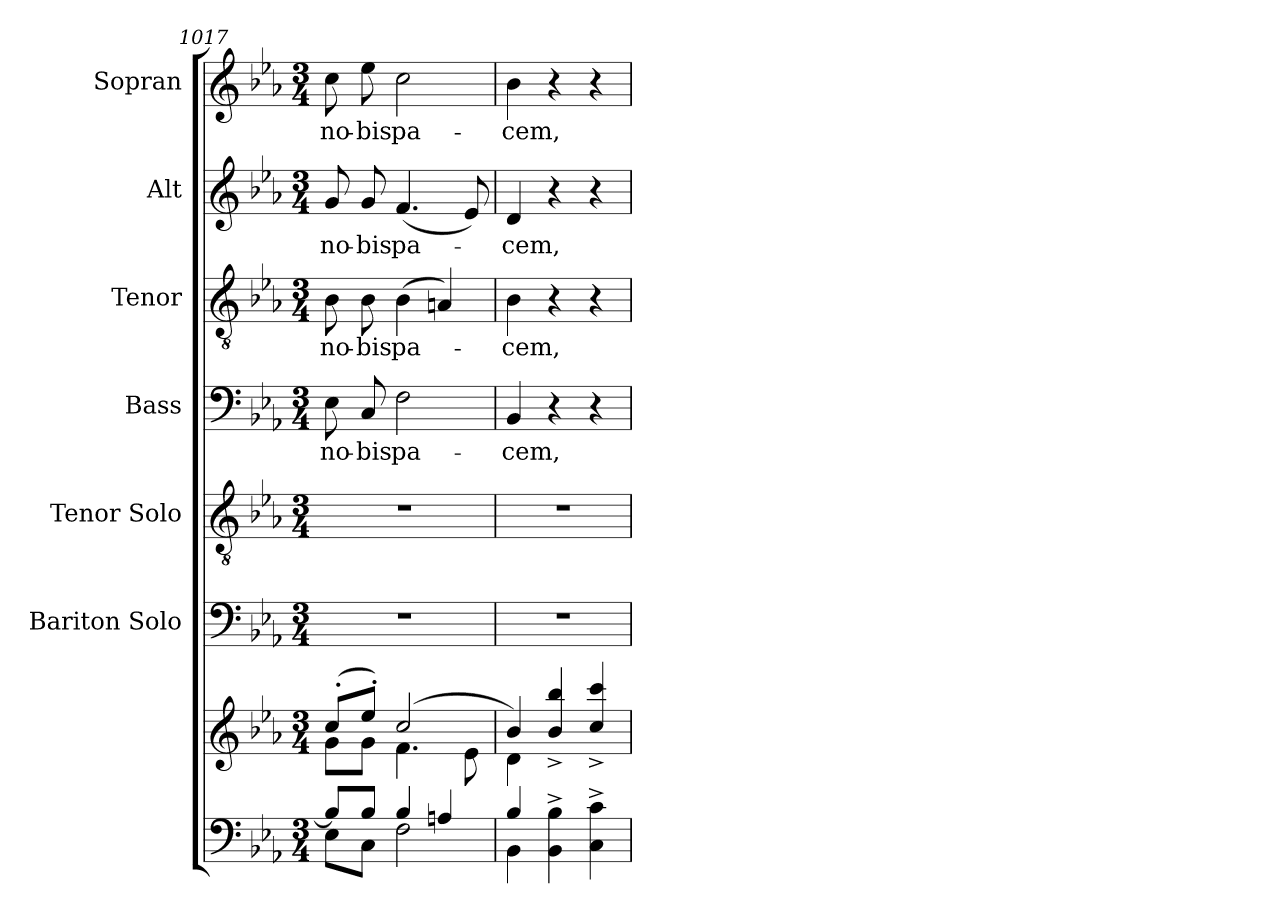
**kern	**kern	**kern	**kern	**kern	**text	**kern	**text	**kern	**text	**kern	**text
*part7	*part7	*part6	*part5	*part4	*part4	*part3	*part3	*part2	*part2	*part1	*part1
*staff8	*staff7	*staff6	*staff5	*staff4	*staff4	*staff3	*staff3	*staff2	*staff2	*staff1	*staff1
*	*	*I"Bariton Solo	*I"Tenor Solo	*I"Bass	*	*I"Tenor	*	*I"Alt	*	*I"Sopran	*
*	*	*	*	*I'B.	*	*I'T.	*	*I'A.	*	*I'S.	*
*clefF4	*clefG2	*clefF4	*clefGv2	*clefF4	*	*clefGv2	*	*clefG2	*	*clefG2	*
*k[b-e-a-]	*k[b-e-a-]	*k[b-e-a-]	*k[b-e-a-]	*k[b-e-a-]	*	*k[b-e-a-]	*	*k[b-e-a-]	*	*k[b-e-a-]	*
*E-:	*E-:	*E-:	*E-:	*E-:	*	*E-:	*	*E-:	*	*E-:	*
*M3/4	*M3/4	*M3/4	*M3/4	*M3/4	*	*M3/4	*	*M3/4	*	*M3/4	*
=1017	=1017	=1017	=1017	=1017	=1017	=1017	=1017	=1017	=1017	=1017	=1017
*^	*^	*	*	*	*	*	*	*	*	*	*
!	!	!	!	!	!	!	!LO:LY:b	!	!LO:LY:b	!	!LO:LY:b	!	!LO:LY:b
8B-/L]	8E-\L	(>8cc'>/L	8g\L	2.r	2.r	8E-\	no-	8B-\	no-	8g/	no-	8cc\	no-
!	!	!	!	!	!	!	!LO:LY:b	!	!LO:LY:b	!	!LO:LY:b	!	!LO:LY:b
8B-/J	8C\J	8ee-'>/J)	8g\J	.	.	8C/	-bis	8B-\	-bis	8g/	-bis	8ee-\	-bis
!	!	!	!	!	!	!	!LO:LY:b	!	!LO:LY:b	!	!LO:LY:b	!	!LO:LY:b
4B-/	2F\	(2cc/	4.f\	.	.	2F\	pa-	(>4B-\	pa-	(<4.f/	pa-	2cc\	pa-
4An/	.	.	.	.	.	.	.	4An/)	.	.	.	.	.
.	.	.	8e-\	.	.	.	.	.	.	8e-/)	.	.	.
=1018	=1018	=1018	=1018	=1018	=1018	=1018	=1018	=1018	=1018	=1018	=1018	=1018	=1018
!	!	!	!	!	!	!	!LO:LY:b	!	!LO:LY:b	!	!LO:LY:b	!	!LO:LY:b
4B-/	4BB-\	4b-/)	4d\	2.r	2.r	4BB-/	-cem,	4B-\	-cem,	4d/	-cem,	4b-\	-cem,
2ryy	4BB-\^> 4B-\^>	4b-/^> 4bb-/^>	2ryy	.	.	4r	.	4r	.	4r	.	4r	.
.	4C\^> 4c\^>	4cc/^> 4ccc/^>	.	.	.	4r	.	4r	.	4r	.	4r	.
*v	*v	*	*	*	*	*	*	*	*	*	*	*	*
*	*v	*v	*	*	*	*	*	*	*	*	*	*
=	=	=	=	=	=	=	=	=	=	=	=
*-	*-	*-	*-	*-	*-	*-	*-	*-	*-	*-	*-
